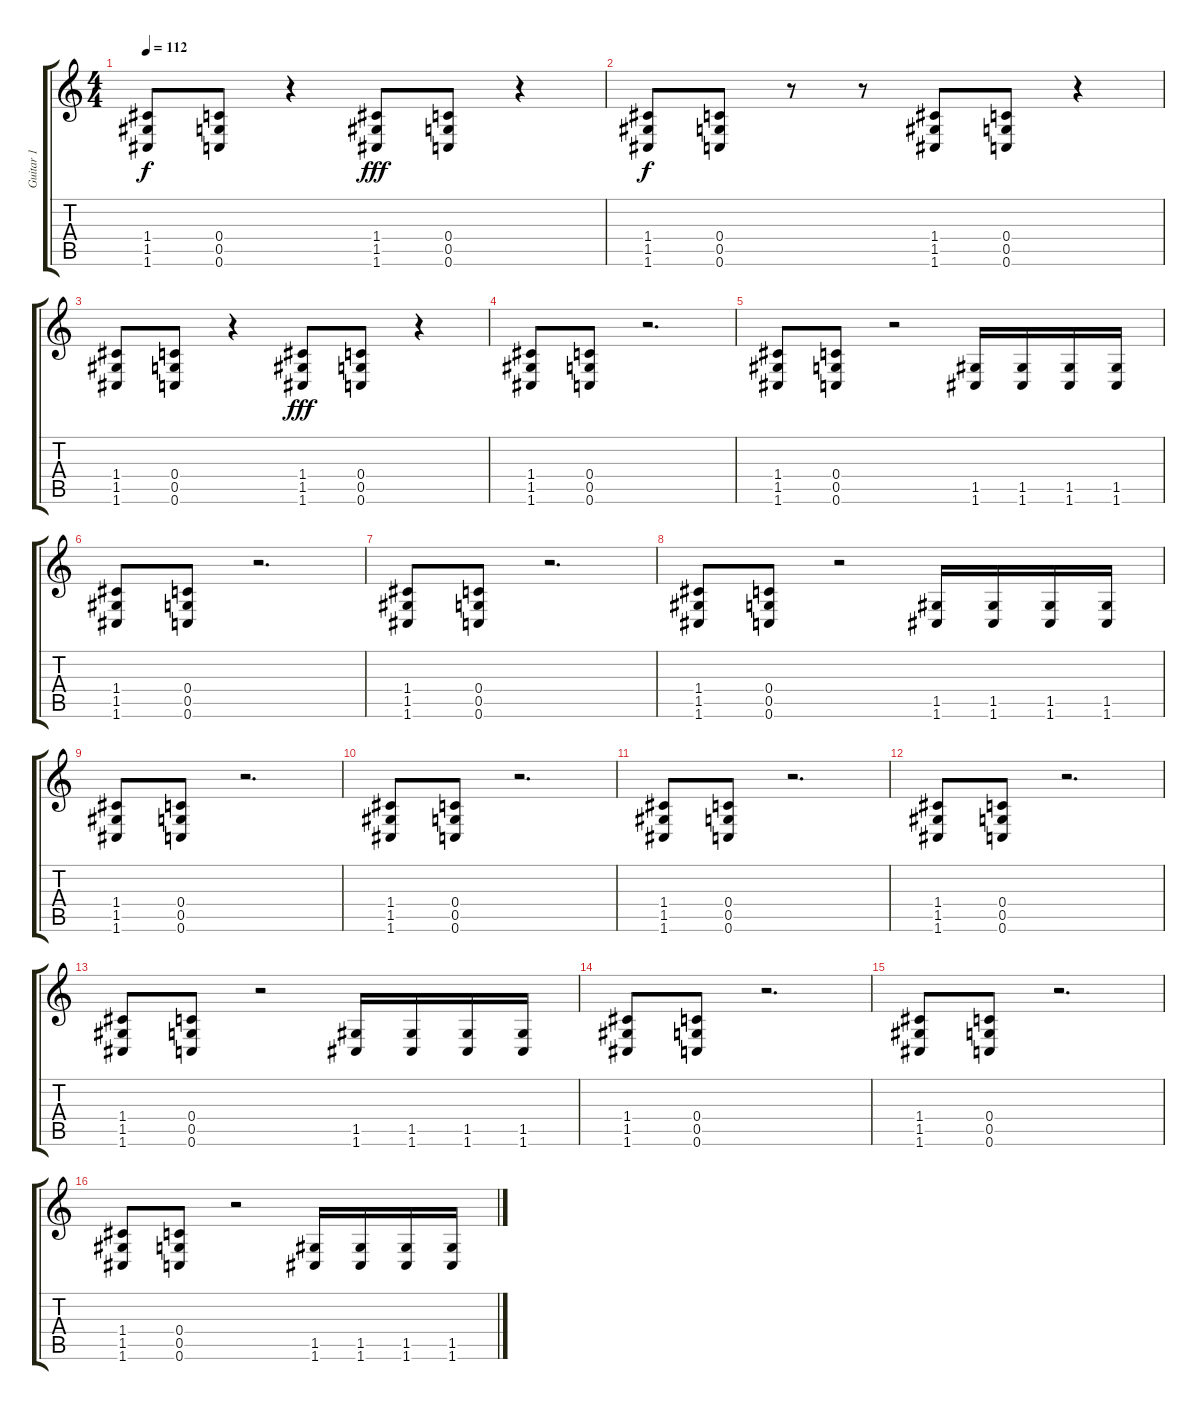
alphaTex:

\track ("Guitar 1" "Guitar 1") {instrument distortionguitar}
\staff {score tabs}
\tuning (D4 A3 F3 C3 G2 C2) {hide}
\ts (4 4)
\tempo 112
\clef g2
\ks c
(1.4 1.5 1.6).8{dy f instrument distortionguitar} (0.4 0.5 0.6).8 r.4 (1.4 1.5 1.6).8{dy fff} (0.4 0.5 0.6).8 r.4 |
(1.4 1.5 1.6).8{dy f instrument distortionguitar} (0.4 0.5 0.6).8 r.8 r.8 (1.4 1.5 1.6).8 (0.4 0.5 0.6).8 r.4 |
(1.4 1.5 1.6).8{instrument distortionguitar} (0.4 0.5 0.6).8 r.4 (1.4 1.5 1.6).8{dy fff} (0.4 0.5 0.6).8 r.4 |
(1.4 1.5 1.6).8{instrument distortionguitar} (0.4 0.5 0.6).8 r.2{d} |
(1.4 1.5 1.6).8{instrument distortionguitar} (0.4 0.5 0.6).8 r.2 (1.5 1.6).16 (1.5 1.6).16 (1.5 1.6).16 (1.5 1.6).16 |
(1.4 1.5 1.6).8{instrument distortionguitar} (0.4 0.5 0.6).8 r.2{d} |
(1.4 1.5 1.6).8{instrument distortionguitar} (0.4 0.5 0.6).8 r.2{d} |
(1.4 1.5 1.6).8{instrument distortionguitar} (0.4 0.5 0.6).8 r.2 (1.5 1.6).16 (1.5 1.6).16 (1.5 1.6).16 (1.5 1.6).16 |
(1.4 1.5 1.6).8{instrument distortionguitar} (0.4 0.5 0.6).8 r.2{d} |
(1.4 1.5 1.6).8{instrument distortionguitar} (0.4 0.5 0.6).8 r.2{d} |
(1.4 1.5 1.6).8{instrument distortionguitar} (0.4 0.5 0.6).8 r.2{d} |
(1.4 1.5 1.6).8{instrument distortionguitar} (0.4 0.5 0.6).8 r.2{d} |
(1.4 1.5 1.6).8{instrument distortionguitar} (0.4 0.5 0.6).8 r.2 (1.5 1.6).16 (1.5 1.6).16 (1.5 1.6).16 (1.5 1.6).16 |
(1.4 1.5 1.6).8{instrument distortionguitar} (0.4 0.5 0.6).8 r.2{d} |
(1.4 1.5 1.6).8{instrument distortionguitar} (0.4 0.5 0.6).8 r.2{d} |
(1.4 1.5 1.6).8{instrument distortionguitar} (0.4 0.5 0.6).8 r.2 (1.5 1.6).16 (1.5 1.6).16 (1.5 1.6).16 (1.5 1.6).16
